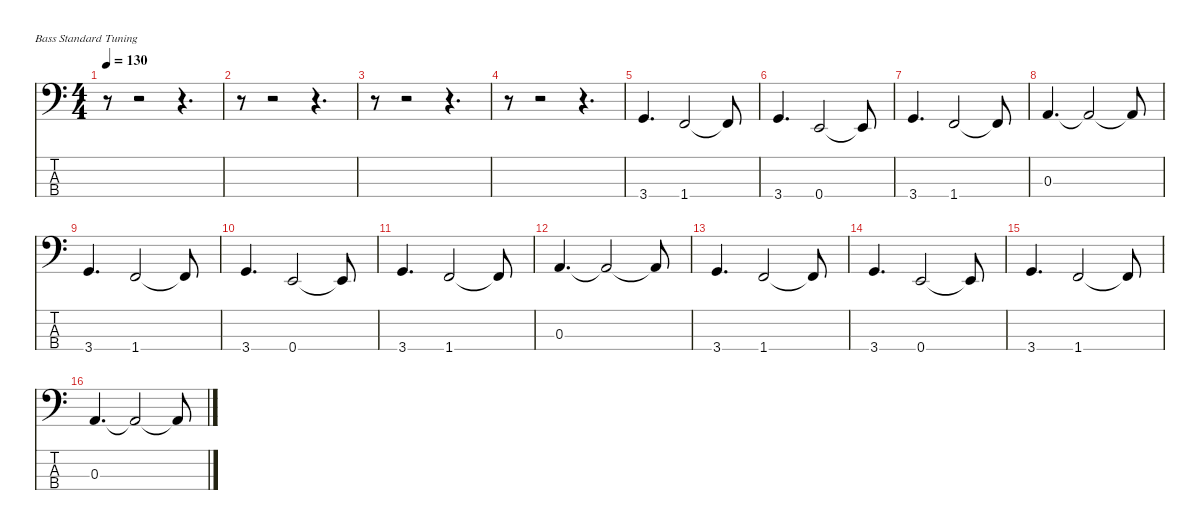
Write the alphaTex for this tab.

\defaultSystemsLayout 4
\hideDynamics
\bracketExtendMode nobrackets
\singleTrackTrackNamePolicy hidden
\multiTrackTrackNamePolicy hidden
\firstSystemTrackNameMode fullname
\firstSystemTrackNameOrientation horizontal
\otherSystemsTrackNameOrientation horizontal
\track ("Bass" "el.bs.") {instrument electricbassfinger}
\staff {score tabs}
\tuning (G2 D2 A1 E1)
\ts (4 4)
\tempo 130
\clef f4
\ks c
r.8{dy f beam Down} r.2{beam Down} r.4{d beam Down} |
r.8{beam Down} r.2{beam Down} r.4{d beam Down} |
r.8{beam Down} r.2{beam Down} r.4{d beam Down} |
r.8{beam Down} r.2{beam Down} r.4{d beam Down} |
3.4.4{d beam Up} 1.4.2{beam Up} 1.4{t}.8{beam Up} |
3.4.4{d beam Up} 0.4.2{beam Up} 0.4{t}.8{beam Up} |
3.4.4{d beam Up} 1.4.2{beam Up} 1.4{t}.8{beam Up} |
0.3.4{d beam Up} 0.3{t}.2{beam Up} 0.3{t}.8{beam Up} |
3.4.4{d beam Up} 1.4.2{beam Up} 1.4{t}.8{beam Up} |
3.4.4{d beam Up} 0.4.2{beam Up} 0.4{t}.8{beam Up} |
3.4.4{d beam Up} 1.4.2{beam Up} 1.4{t}.8{beam Up} |
0.3.4{d beam Up} 0.3{t}.2{beam Up} 0.3{t}.8{beam Up} |
3.4.4{d beam Up} 1.4.2{beam Up} 1.4{t}.8{beam Up} |
3.4.4{d beam Up} 0.4.2{beam Up} 0.4{t}.8{beam Up} |
3.4.4{d beam Up} 1.4.2{beam Up} 1.4{t}.8{beam Up} |
0.3.4{d beam Up} 0.3{t}.2{beam Up} 0.3{t}.8{beam Up}
